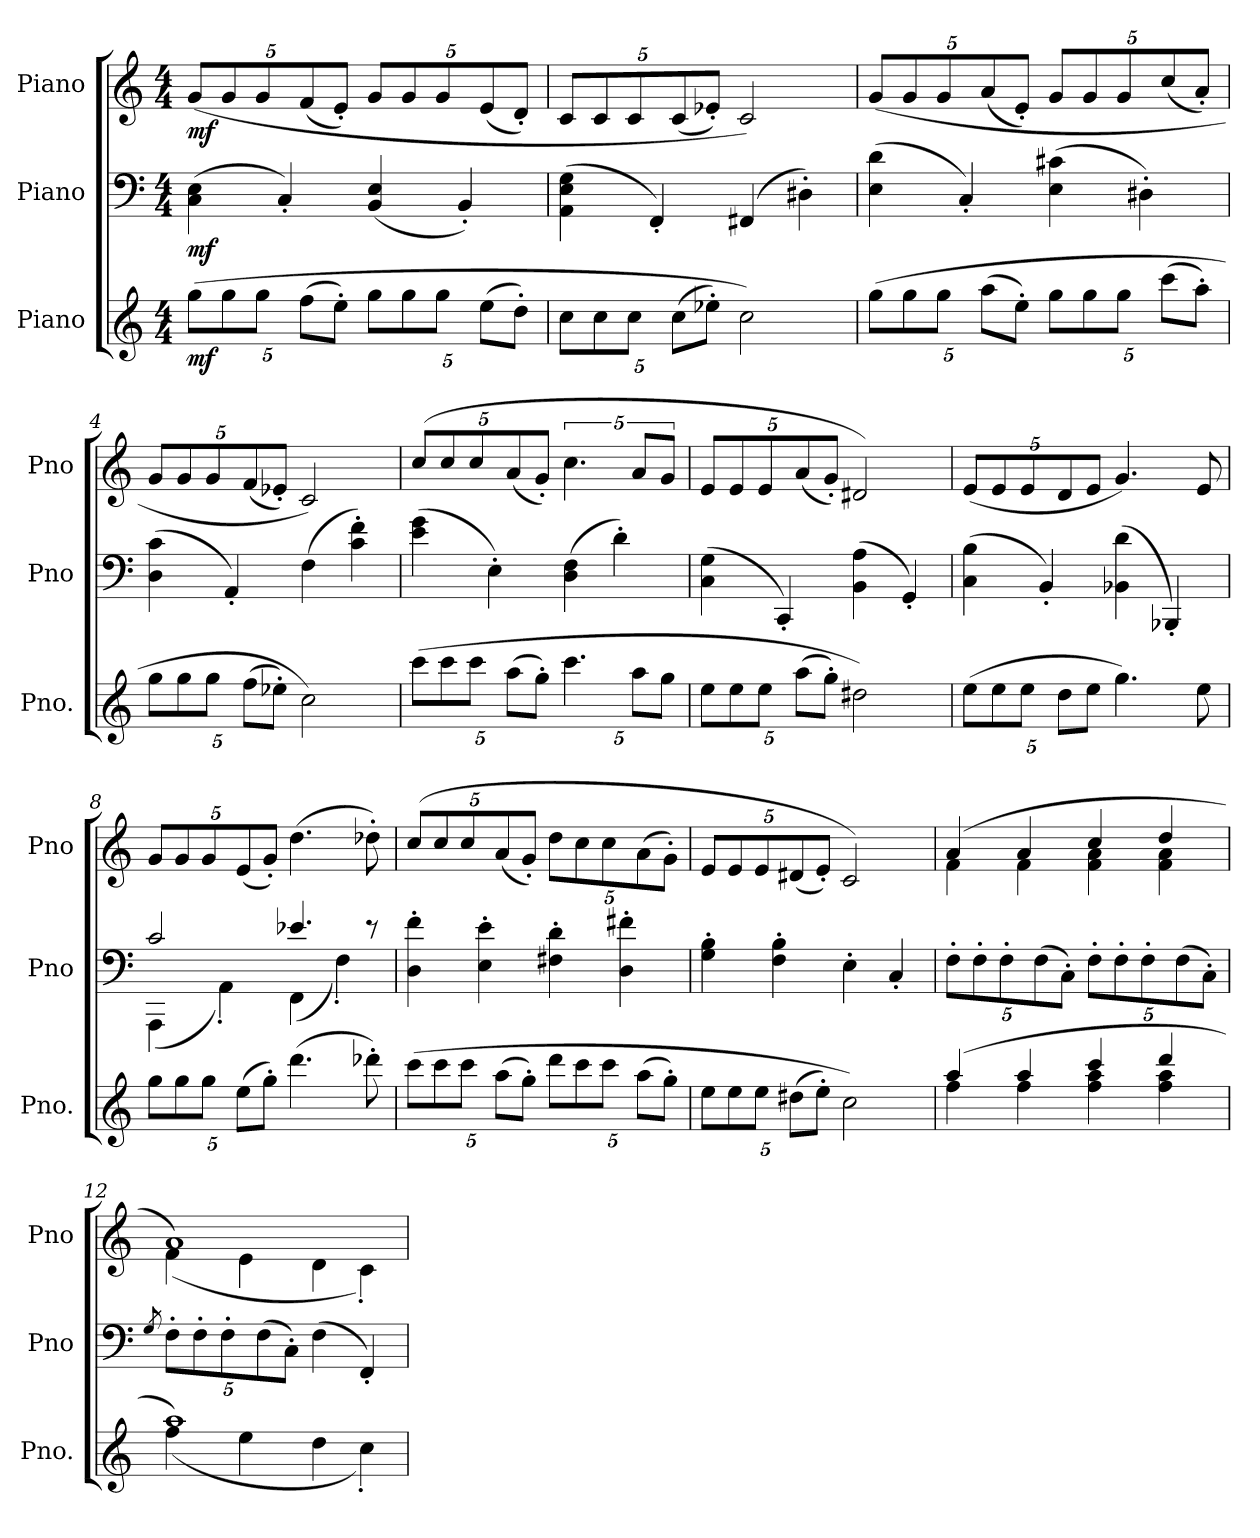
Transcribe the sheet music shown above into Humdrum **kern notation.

**kern	**dynam	**kern	**dynam	**kern	**dynam
*part3	*part3	*part2	*part2	*part1	*part1
*staff3	*staff3	*staff2	*staff2	*staff1	*staff1
*I"Piano	*	*I"Piano	*	*I"Piano	*
*I'Pno.	*	*I'Pno	*	*I'Pno	*
*stria5	*	*	*	*	*
*clefG2	*	*clefF4	*	*clefG2	*
*k[]	*	*k[]	*	*k[]	*
*M4/4	*	*M4/4	*	*M4/4	*
*MM80	*	*MM80	*	*MM80	*
*Xbrackettup	*	*	*	*Xbrackettup	*
=1	=1	=1	=1	=1	=1
!	!LO:DY:b	!	!LO:DY:b	!	!LO:DY:b
(>10gg\L	mf	(>4C\ 4E\	mf	(<10g/L	mf
10gg\	.	.	.	10g/	.
10gg\J	.	.	.	10g/	.
.	.	4C'/)	.	.	.
(>10ff\L	.	.	.	(<10f/	.
10ee'\J)	.	.	.	10e'/J)	.
10gg\L	.	(<4BB/ 4E/	.	10g/L	.
10gg\	.	.	.	10g/	.
10gg\J	.	.	.	10g/	.
.	.	4BB'/)	.	.	.
(>10ee\L	.	.	.	(<10e/	.
10dd'\J)	.	.	.	10d'/J)	.
=2	=2	=2	=2	=2	=2
10cc\L	.	(>4AA\ 4E\ 4G\	.	10c/L	.
10cc\	.	.	.	10c/	.
10cc\J	.	.	.	10c/	.
.	.	4FF'/)	.	.	.
(>10cc\L	.	.	.	(<10c/	.
10ee-X'\J)	.	.	.	10e-X'/J)	.
2cc\)	.	(>4FF#X/	.	2c/)	.
.	.	4D#X'\)	.	.	.
=3	=3	=3	=3	=3	=3
(>10gg\L	.	(>4E\ 4d\	.	(<10g/L	.
10gg\	.	.	.	10g/	.
10gg\J	.	.	.	10g/	.
.	.	4C'/)	.	.	.
(>10aa\L	.	.	.	(<10a/	.
10ee'\J)	.	.	.	10e'/J)	.
10gg\L	.	(>4E\ 4c#X\	.	10g/L	.
10gg\	.	.	.	10g/	.
10gg\J	.	.	.	10g/	.
.	.	4D#X'\)	.	.	.
(>10ccc\L	.	.	.	(<10cc/	.
10aa'\J)	.	.	.	10a'/J)	.
=4	=4	=4	=4	=4	=4
10gg\L	.	(>4D\ 4c\	.	10g/L	.
10gg\	.	.	.	10g/	.
10gg\J	.	.	.	10g/	.
.	.	4AA'/)	.	.	.
(>10ff\L	.	.	.	(<10f/	.
10ee-X'\J)	.	.	.	10e-X'/J)	.
2cc\)	.	(>4F\	.	2c/)	.
.	.	4c\' 4f\')	.	.	.
=5	=5	=5	=5	=5	=5
(>10ccc\L	.	(>4e\ 4g\	.	(>10cc/L	.
10ccc\	.	.	.	10cc/	.
10ccc\J	.	.	.	10cc/	.
.	.	4E'\)	.	.	.
(>10aa\L	.	.	.	(<10a/	.
10gg'\J)	.	.	.	10g'/J)	.
*	*	*	*	*brackettup	*
5.ccc\	.	(>4D\ 4F\	.	5.cc\	.
.	.	4d'\)	.	.	.
10aa\L	.	.	.	10a/L	.
10gg\J	.	.	.	10g/J	.
!!LO:PB:g=z
=6	=6	=6	=6	=6	=6
*	*	*	*	*Xbrackettup	*
10ee\L	.	(>4C\ 4G\	.	10e/L	.
10ee\	.	.	.	10e/	.
10ee\J	.	.	.	10e/	.
.	.	4CC'/)	.	.	.
(>10aa\L	.	.	.	(<10a/	.
10gg'\J)	.	.	.	10g'/J)	.
2dd#X\)	.	(>4BB\ 4A\	.	2d#X/)	.
.	.	4GG'/)	.	.	.
=7	=7	=7	=7	=7	=7
(>10ee\L	.	(>4C\ 4B\	.	(<10e/L	.
10ee\	.	.	.	10e/	.
10ee\J	.	.	.	10e/	.
.	.	4BB'/)	.	.	.
10dd\L	.	.	.	10d/	.
10ee\J	.	.	.	10e/J	.
4.gg\)	.	(>4BB-X\ 4d\	.	4.g/)	.
.	.	4BBB-X'/)	.	.	.
8ee\	.	.	.	8e/	.
=8	=8	=8	=8	=8	=8
*	*	*^	*	*	*
10gg\L	.	2c/	(<4AAA\	.	10g/L	.
10gg\	.	.	.	.	10g/	.
10gg\J	.	.	.	.	10g/	.
.	.	.	4AA'\)	.	.	.
(>10ee\L	.	.	.	.	(<10e/	.
10gg'\J)	.	.	.	.	10g'/J)	.
(>4.ddd\	.	4.e-X/	(<4FF\	.	(>4.dd\	.
.	.	.	4F'\)	.	.	.
8ddd-X'\)	.	8r	.	.	8dd-X'\)	.
*	*	*v	*v	*	*	*
=9	=9	=9	=9	=9	=9
(>10ccc\L	.	4D\' 4f\'	.	(>10cc/L	.
10ccc\	.	.	.	10cc/	.
10ccc\J	.	.	.	10cc/	.
.	.	4E\' 4e\'	.	.	.
(>10aa\L	.	.	.	(<10a/	.
10gg'\J)	.	.	.	10g'/J)	.
10ddd\L	.	4F#X\' 4d\'	.	10dd\L	.
10ccc\	.	.	.	10cc\	.
10ccc\J	.	.	.	10cc\	.
.	.	4D\' 4f#X\'	.	.	.
(>10aa\L	.	.	.	(>10a\	.
10gg'\J)	.	.	.	10g'\J)	.
=10	=10	=10	=10	=10	=10
10ee\L	.	4G\' 4B\'	.	10e/L	.
10ee\	.	.	.	10e/	.
10ee\J	.	.	.	10e/	.
.	.	4F\' 4B\'	.	.	.
(>10dd#X\L	.	.	.	(<10d#X/	.
10ee'\J)	.	.	.	10e'/J)	.
2cc\)	.	4E'\	.	2c/)	.
.	.	4C'/	.	.	.
!!LO:LB:g=z
=11	=11	=11	=11	=11	=11
*^	*	*	*	*	*
*	*	*	*Xbrackettup	*	*	*
*v	*v	*	*	*	*	*
*	*	*	*	*MM85	*
*^	*	*	*	*^	*
(>4aa/	4ff\	.	10F'\L	.	(>4a/	4f\	.
.	.	.	10F'\	.	.	.	.
.	.	.	10F'\	.	.	.	.
4aa/	4ff\	.	.	.	4a/	4f\	.
.	.	.	(>10F\	.	.	.	.
.	.	.	10C'\J)	.	.	.	.
4ccc/	4ff\ 4aa\	.	10F'\L	.	4cc/	4f\ 4a\	.
.	.	.	10F'\	.	.	.	.
.	.	.	10F'\	.	.	.	.
4ddd/	4ff\ 4aa\	.	.	.	4dd/	4f\ 4a\	.
.	.	.	(>10F\	.	.	.	.
.	.	.	10C'\J)	.	.	.	.
=12	=12	=12	=12	=12	=12	=12	=12
.	.	.	8qG/	.	.	.	.
1aa)	(<4ff\	.	10F'\L	.	1a)	(<4f\	.
.	.	.	10F'\	.	.	.	.
.	.	.	10F'\	.	.	.	.
.	4ee\	.	.	.	.	4e\	.
.	.	.	(>10F\	.	.	.	.
.	.	.	10C'\J)	.	.	.	.
.	4dd\	.	(>4F\	.	.	4d\	.
.	4cc'\)	.	4FF'/)	.	.	4c'\)	.
*v	*v	*	*	*	*v	*v	*
=	=	=	=	=	=
*-	*-	*-	*-	*-	*-
